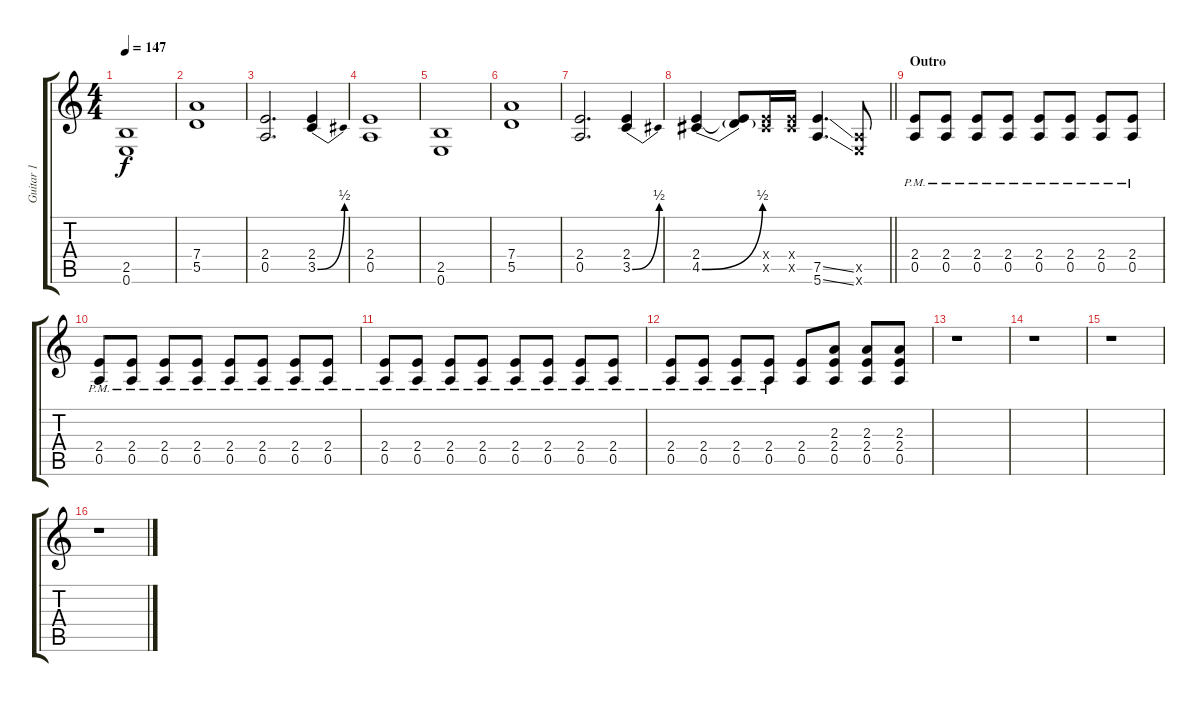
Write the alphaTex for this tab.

\track ("Guitar 1" "Guitar 1") {instrument overdrivenguitar}
\staff {score tabs}
\tuning (E4 B3 G3 D3 A2 E2) {hide}
\ts (4 4)
\tempo 147
\clef g2
\ks c
(2.5 0.6).1{dy f} |
(7.4 5.5).1 |
(2.4 0.5).2{d} (2.4 3.5{be (bend 0 0 60 2)}).4 |
(2.4 0.5).1 |
(2.5 0.6).1 |
(7.4 5.5).1 |
(2.4 0.5).2{d} (2.4 3.5{be (bend 0 0 60 2)}).4 |
\barLineRight lightlight
(2.4 4.5{be (bend 0 0 60 2)}).4 (2.4{t} 4.5{t}).8 (2.4{x} 4.5{x}).16 (2.4{x} 4.5{x}).16 (7.5{ss} 5.6{ss}).4{d} (0.5{x} 0.6{x}).8 |
\section ("" "Outro")
(2.4{pm} 0.5{pm}).8 (2.4{pm} 0.5{pm}).8 (2.4{pm} 0.5{pm}).8 (2.4{pm} 0.5{pm}).8 (2.4{pm} 0.5{pm}).8 (2.4{pm} 0.5{pm}).8 (2.4{pm} 0.5{pm}).8 (2.4{pm} 0.5{pm}).8 |
(2.4{pm} 0.5{pm}).8 (2.4{pm} 0.5{pm}).8 (2.4{pm} 0.5{pm}).8 (2.4{pm} 0.5{pm}).8 (2.4{pm} 0.5{pm}).8 (2.4{pm} 0.5{pm}).8 (2.4{pm} 0.5{pm}).8 (2.4{pm} 0.5{pm}).8 |
(2.4{pm} 0.5{pm}).8 (2.4{pm} 0.5{pm}).8 (2.4{pm} 0.5{pm}).8 (2.4{pm} 0.5{pm}).8 (2.4{pm} 0.5{pm}).8 (2.4{pm} 0.5{pm}).8 (2.4{pm} 0.5{pm}).8 (2.4{pm} 0.5{pm}).8 |
(2.4{pm} 0.5{pm}).8 (2.4{pm} 0.5{pm}).8 (2.4{pm} 0.5{pm}).8 (2.4 0.5{pm}).8 (2.4 0.5).8 (2.3 2.4 0.5).8 (2.3 2.4 0.5).8 (2.3 2.4 0.5).8 |
r.1 |
r.1 |
r.1 |
r.1
